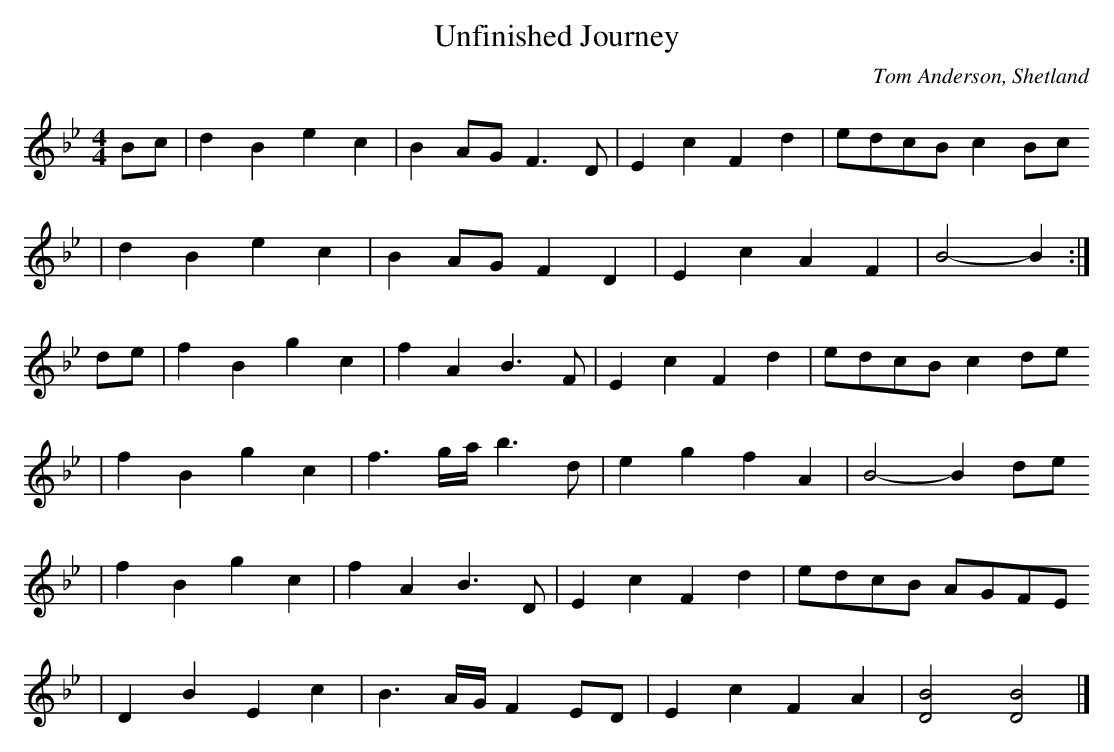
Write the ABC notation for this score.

X:1
T:Unfinished Journey
C:Tom Anderson, Shetland
M:4/4
L:1/8
K:Bb
Bc | d2 B2 e2 c2 | B2 AG   F3  D | E2 c2 F2 d2 | edcB c2 Bc
   | d2 B2 e2 c2 | B2 AG   F2 D2 | E2 c2 A2 F2 | B4-  B2  :|
de | f2 B2 g2 c2 | f2 A2   B3  F | E2 c2 F2 d2 | edcB c2 de
   | f2 B2 g2 c2 | f3 g/a/ b3  d | e2 g2 f2 A2 | B4-  B2 de
   | f2 B2 g2 c2 | f2 A2   B3  D | E2 c2 F2 d2 | edcB AGFE
   | D2 B2 E2 c2 | B3 A/G/ F2 ED | E2 c2 F2 A2 | [B4D4] [B4D4] |]
